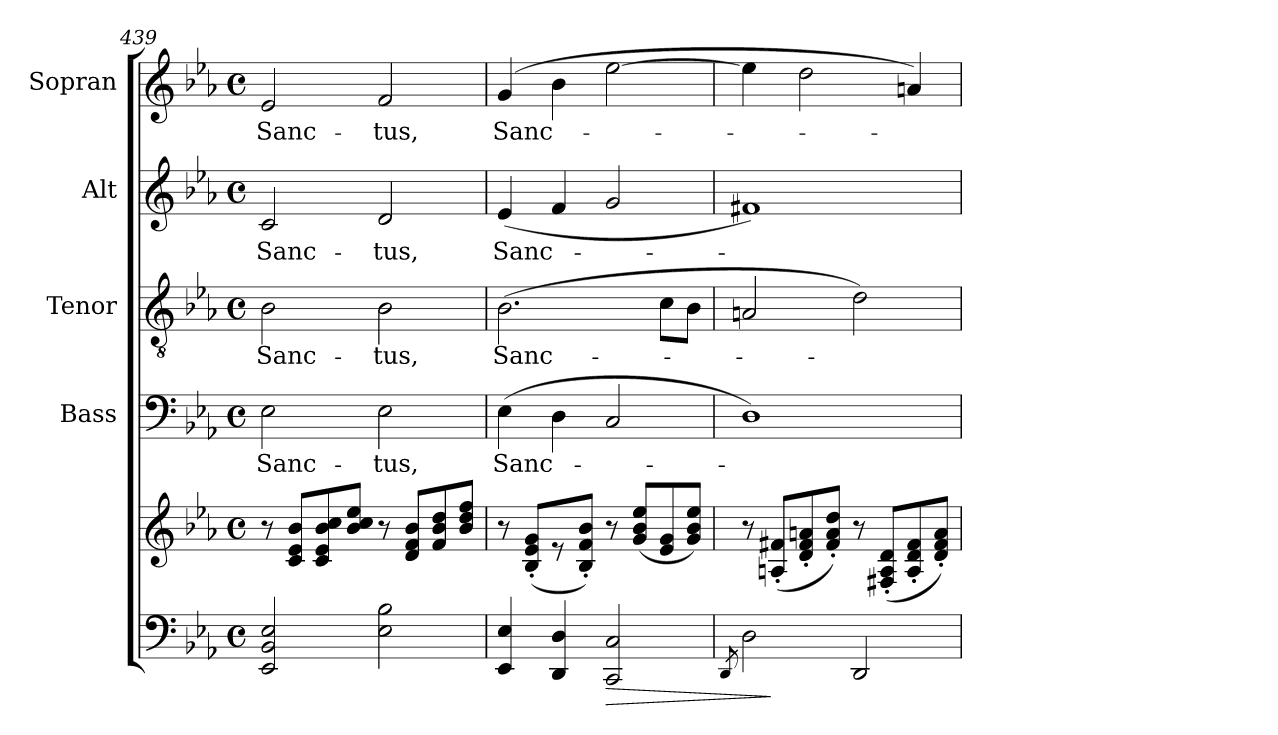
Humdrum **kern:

**kern	**kern	**dynam	**kern	**text	**kern	**text	**kern	**text	**kern	**text
*part5	*part5	*part5	*part4	*part4	*part3	*part3	*part2	*part2	*part1	*part1
*staff6	*staff5	*staff5/6	*staff4	*staff4	*staff3	*staff3	*staff2	*staff2	*staff1	*staff1
*	*	*	*I"Bass	*	*I"Tenor	*	*I"Alt	*	*I"Sopran	*
*	*	*	*I'B.	*	*I'T.	*	*I'A.	*	*I'S.	*
!!LO:PB:g=z
*clefF4	*clefG2	*	*clefF4	*	*clefGv2	*	*clefG2	*	*clefG2	*
*k[b-e-a-]	*k[b-e-a-]	*	*k[b-e-a-]	*	*k[b-e-a-]	*	*k[b-e-a-]	*	*k[b-e-a-]	*
*E-:	*E-:	*	*E-:	*	*E-:	*	*E-:	*	*E-:	*
*M4/4	*M4/4	*	*M4/4	*	*M4/4	*	*M4/4	*	*M4/4	*
*met(c)	*met(c)	*	*met(c)	*	*met(c)	*	*met(c)	*	*met(c)	*
=439	=439	=439	=439	=439	=439	=439	=439	=439	=439	=439
!	!	!	!	!LO:LY:b	!	!LO:LY:b	!	!LO:LY:b	!	!LO:LY:b
2EE-/ 2BB-/ 2E-/	8r	.	2E-\	Sanc-	2B-\	Sanc-	2c/	Sanc-	2e-/	Sanc-
.	8c/ 8e-/ 8b-/L	.	.	.	.	.	.	.	.	.
.	8c/ 8e-/ 8b-/ 8cc/	.	.	.	.	.	.	.	.	.
.	8b-/ 8cc/ 8ee-/J	.	.	.	.	.	.	.	.	.
!	!	!	!	!LO:LY:b	!	!LO:LY:b	!	!LO:LY:b	!	!LO:LY:b
2E-\ 2B-\	8r	.	2E-\	-tus,	2B-\	-tus,	2d/	-tus,	2f/	-tus,
.	8d/ 8f/ 8b-/L	.	.	.	.	.	.	.	.	.
.	8f/ 8b-/ 8dd/	.	.	.	.	.	.	.	.	.
.	8b-/ 8dd/ 8ff/J	.	.	.	.	.	.	.	.	.
=440	=440	=440	=440	=440	=440	=440	=440	=440	=440	=440
!	!	!	!	!LO:LY:b	!	!LO:LY:b	!	!LO:LY:b	!	!LO:LY:b
4EE-/ 4E-/	8r	.	(>4E-\	Sanc-	(>2.B-\	Sanc-	(<4e-/	Sanc-	(4g/	Sanc-
.	(<8B-/'< 8e-/'< 8g/'<L	.	.	.	.	.	.	.	.	.
4DD/ 4D/	8r	.	4D\	.	.	.	4f/	.	4b-\	.
.	8B-/'< 8f/'< 8b-/'<J)	.	.	.	.	.	.	.	.	.
!	!	!LO:HP:b=2	!	!	!	!	!	!	!	!
2CC/ 2C/	8r	>	2C/	.	.	.	2g/	.	[2ee-\	.
.	(<8g/ 8b-/ 8ee-/L	.	.	.	.	.	.	.	.	.
.	8e-/ 8g/	.	.	.	8c\L	.	.	.	.	.
.	8g/ 8b-/ 8ee-/J)	.	.	.	8B-\J	.	.	.	.	.
=441	=441	=441	=441	=441	=441	=441	=441	=441	=441	=441
8qDD/	.	.	.	.	.	.	.	.	.	.
2D\	8r	.	1D)	.	2An/	.	1f#X)	.	4ee-\]	.
.	(<8An/'< 8f#X/'<L	]	.	.	.	.	.	.	.	.
.	8d/'< 8f#/'< 8an/'<	.	.	.	.	.	.	.	2dd\	.
.	8f#/'< 8a/'< 8dd/'<J)	.	.	.	.	.	.	.	.	.
2DD/	8r	.	.	.	2d\)	.	.	.	.	.
.	(<8F#X/'< 8A/'< 8d/'<L	.	.	.	.	.	.	.	.	.
.	8A/'< 8d/'< 8f#/'<	.	.	.	.	.	.	.	4an/)	.
.	8d/'< 8f#/'< 8a/'<J)	.	.	.	.	.	.	.	.	.
=	=	=	=	=	=	=	=	=	=	=
*-	*-	*-	*-	*-	*-	*-	*-	*-	*-	*-
